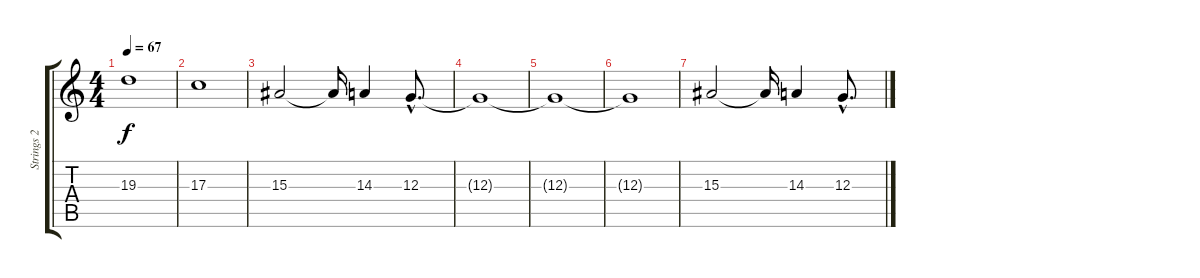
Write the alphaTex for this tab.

\track ("Strings 2" "Strings 2") {instrument stringensemble1}
\staff {score tabs}
\tuning (E4 B3 G3 D3 A2 E2) {hide}
\ts (4 4)
\tempo 67
\clef g2
\ks c
19.3{t}.1{dy f} |
17.3.1 |
15.3.2 15.3{t}.16 14.3.4 12.3{hac}.8{d} |
12.3{t}.1 |
12.3{t}.1 |
12.3{t}.1 |
15.3.2{volume 16} 15.3{t}.16 14.3.4 12.3{hac}.8{d}
